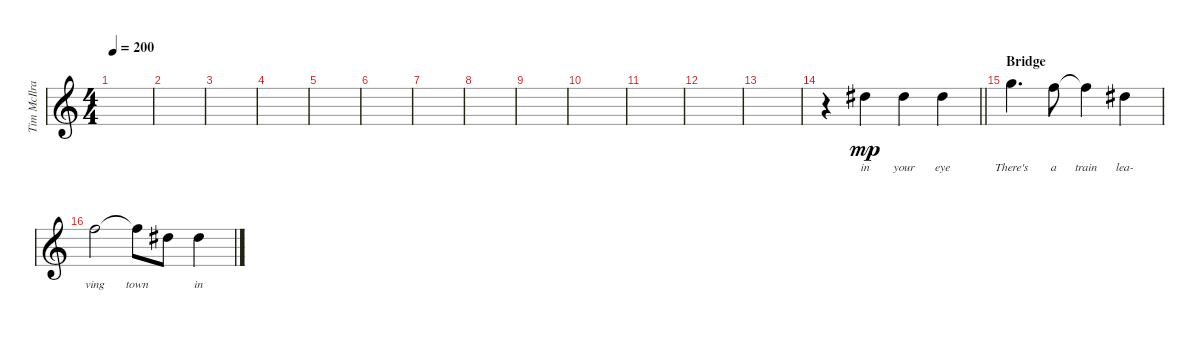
\track ("Tim McIlrath - Vocals" "Tim McIlra") {instrument distortionguitar}
\staff {score}
\tuning (E4 B3 G3 D3 A2 E2) {hide}
\ts (4 4)
\tempo 200
\clef g2
\ks c
|
|
|
|
|
|
|
|
|
|
|
|
|
\barLineRight lightlight
r.4 4.2.4{lyrics (0 "in") lyrics (1 "") lyrics (2 "") lyrics (3 "") lyrics (4 "") dy mp} 4.2.4{lyrics (0 "your") lyrics (1 "") lyrics (2 "") lyrics (3 "") lyrics (4 "")} 4.2.4{lyrics (0 "eye") lyrics (1 "") lyrics (2 "") lyrics (3 "") lyrics (4 "")} |
\section ("" "Bridge")
8.2.4{d lyrics (0 "There's") lyrics (1 "") lyrics (2 "") lyrics (3 "") lyrics (4 "")} 6.2.8{lyrics (0 "a") lyrics (1 "") lyrics (2 "") lyrics (3 "") lyrics (4 "")} 6.2{t}.4{lyrics (0 "train") lyrics (1 "") lyrics (2 "") lyrics (3 "") lyrics (4 "")} 4.2.4{lyrics (0 "lea-") lyrics (1 "") lyrics (2 "") lyrics (3 "") lyrics (4 "")} |
6.2.2{lyrics (0 "ving") lyrics (1 "") lyrics (2 "") lyrics (3 "") lyrics (4 "")} 6.2{t}.8{lyrics (0 "town") lyrics (1 "") lyrics (2 "") lyrics (3 "") lyrics (4 "")} 4.2.8{lyrics (0 "") lyrics (1 "") lyrics (2 "") lyrics (3 "") lyrics (4 "")} 4.2.4{lyrics (0 "in") lyrics (1 "") lyrics (2 "") lyrics (3 "") lyrics (4 "")}
